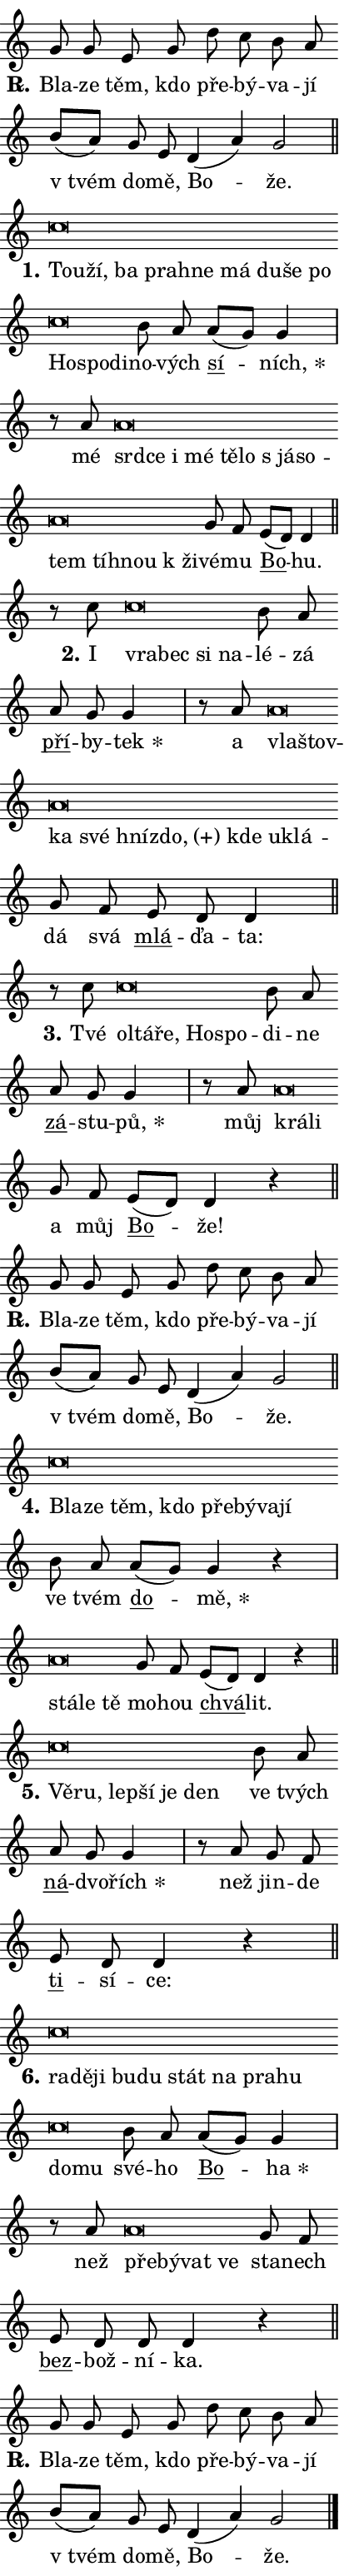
\version "2.24.0"
\header { tagline = "" }
\paper {
  indent = 0\cm
  top-margin = 0\cm
  right-margin = 0.13\cm % to fit lyric hyphens
  bottom-margin = 0\cm
  left-margin = 0\cm
  paper-width = 7\cm
  page-breaking = #ly:one-page-breaking
  system-system-spacing.basic-distance = #11
  score-system-spacing.basic-distance = #11
  ragged-last = ##f
}


%% Author: Thomas Morley
%% https://lists.gnu.org/archive/html/lilypond-user/2020-05/msg00002.html
#(define (line-position grob)
"Returns position of @var[grob} in current system:
   @code{'start}, if at first time-step
   @code{'end}, if at last time-step
   @code{'middle} otherwise
"
  (let* ((col (ly:item-get-column grob))
         (ln (ly:grob-object col 'left-neighbor))
         (rn (ly:grob-object col 'right-neighbor))
         (col-to-check-left (if (ly:grob? ln) ln col))
         (col-to-check-right (if (ly:grob? rn) rn col))
         (break-dir-left
           (and
             (ly:grob-property col-to-check-left 'non-musical #f)
             (ly:item-break-dir col-to-check-left)))
         (break-dir-right
           (and
             (ly:grob-property col-to-check-right 'non-musical #f)
             (ly:item-break-dir col-to-check-right))))
        (cond ((eqv? 1 break-dir-left) 'start)
              ((eqv? -1 break-dir-right) 'end)
              (else 'middle))))

#(define (tranparent-at-line-position vctor)
  (lambda (grob)
  "Relying on @code{line-position} select the relevant enry from @var{vctor}.
Used to determine transparency,"
    (case (line-position grob)
      ((end) (not (vector-ref vctor 0)))
      ((middle) (not (vector-ref vctor 1)))
      ((start) (not (vector-ref vctor 2))))))

noteHeadBreakVisibility =
#(define-music-function (break-visibility)(vector?)
"Makes @code{NoteHead}s transparent relying on @var{break-visibility}"
#{
  \override NoteHead.transparent =
    #(tranparent-at-line-position break-visibility)
#})

#(define delete-ledgers-for-transparent-note-heads
  (lambda (grob)
    "Reads whether a @code{NoteHead} is transparent.
If so this @code{NoteHead} is removed from @code{'note-heads} from
@var{grob}, which is supposed to be @code{LedgerLineSpanner}.
As a result ledgers are not printed for this @code{NoteHead}"
    (let* ((nhds-array (ly:grob-object grob 'note-heads))
           (nhds-list
             (if (ly:grob-array? nhds-array)
                 (ly:grob-array->list nhds-array)
                 '()))
           ;; Relies on the transparent-property being done before
           ;; Staff.LedgerLineSpanner.after-line-breaking is executed.
           ;; This is fragile ...
           (to-keep
             (remove
               (lambda (nhd)
                 (ly:grob-property nhd 'transparent #f))
               nhds-list)))
      ;; TODO find a better method to iterate over grob-arrays, similiar
      ;; to filter/remove etc for lists
      ;; For now rebuilt from scratch
      (set! (ly:grob-object grob 'note-heads)  '())
      (for-each
        (lambda (nhd)
          (ly:pointer-group-interface::add-grob grob 'note-heads nhd))
        to-keep))))

squashNotes = {
  \override NoteHead.X-extent = #'(-0.2 . 0.2)
  \override NoteHead.Y-extent = #'(-0.75 . 0)
  \override NoteHead.stencil =
    #(lambda (grob)
       (let ((pos (ly:grob-property grob 'staff-position)))
         (begin
           (if (< pos -7) (display "ERROR: Lower brevis then expected\n") (display ""))
           (if (<= pos -6) ly:text-interface::print ly:note-head::print))))
}
unSquashNotes = {
  \revert NoteHead.X-extent
  \revert NoteHead.Y-extent
  \revert NoteHead.stencil
}

hideNotes = \noteHeadBreakVisibility #begin-of-line-visible
unHideNotes = \noteHeadBreakVisibility #all-visible

% work-around for resetting accidentals
% https://lilypond.org/doc/v2.23/Documentation/notation/displaying-rhythms#unmetered-music
cadenzaMeasure = {
  \cadenzaOff
  \partial 1024 s1024
  \cadenzaOn
}

#(define-markup-command (accent layout props text) (markup?)
  "Underline accented syllable"
  (interpret-markup layout props
    #{\markup \override #'(offset . 4.3) \underline { #text }#}))

responsum = \markup \concat {
  "R" \hspace #-1.05 \path #0.1 #'((moveto 0 0.07) (lineto 0.9 0.8)) \hspace #0.05 "."
}

spaceSize = #0.6828661417322834 % exact space size for TeX Gyre Schola

\layout {
  \context {
    \Staff
    \remove "Time_signature_engraver"
    \override LedgerLineSpanner.after-line-breaking = #delete-ledgers-for-transparent-note-heads
  }
  \context {
    \Lyrics {
      \override LyricSpace.minimum-distance = \spaceSize
      \override LyricText.font-name = #"TeX Gyre Schola"
      \override LyricText.font-size = 1
      \override StanzaNumber.font-name = #"TeX Gyre Schola Bold"
      \override StanzaNumber.font-size = 1
    }
  }
  \context {
    \Score 
    \override NoteHead.text =
      #(lambda (grob) 
        (let ((pos (ly:grob-property grob 'staff-position)))
          #{\markup {
            \combine
              \halign #-0.55 \raise #(if (= pos -6) 0 0.5) \override #'(thickness . 2) \draw-line #'(3.2 . 0)
              \musicglyph "noteheads.sM1"
          }#}))
  }
}

% magnetic-lyrics.ily
%
%   written by
%     Jean Abou Samra <jean@abou-samra.fr>
%     Werner Lemberg <wl@gnu.org>
%
%   adapted by
%     Jiri Hon <jiri.hon@gmail.com>
%
% Version 2022-Apr-15

% https://www.mail-archive.com/lilypond-user@gnu.org/msg149350.html

#(define (Left_hyphen_pointer_engraver context)
   "Collect syllable-hyphen-syllable occurrences in lyrics and store
them in properties.  This engraver only looks to the left.  For
example, if the lyrics input is @code{foo -- bar}, it does the
following.

@itemize @bullet
@item
Set the @code{text} property of the @code{LyricHyphen} grob between
@q{foo} and @q{bar} to @code{foo}.

@item
Set the @code{left-hyphen} property of the @code{LyricText} grob with
text @q{foo} to the @code{LyricHyphen} grob between @q{foo} and
@q{bar}.
@end itemize

Use this auxiliary engraver in combination with the
@code{lyric-@/text::@/apply-@/magnetic-@/offset!} hook."
   (let ((hyphen #f)
         (text #f))
     (make-engraver
      (acknowledgers
       ((lyric-syllable-interface engraver grob source-engraver)
        (set! text grob)))
      (end-acknowledgers
       ((lyric-hyphen-interface engraver grob source-engraver)
        ;(when (not (grob::has-interface grob 'lyric-space-interface))
          (set! hyphen grob)));)
      ((stop-translation-timestep engraver)
       (when (and text hyphen)
         (ly:grob-set-object! text 'left-hyphen hyphen))
       (set! text #f)
       (set! hyphen #f)))))

#(define (lyric-text::apply-magnetic-offset! grob)
   "If the space between two syllables is less than the value in
property @code{LyricText@/.details@/.squash-threshold}, move the right
syllable to the left so that it gets concatenated with the left
syllable.

Use this function as a hook for
@code{LyricText@/.after-@/line-@/breaking} if the
@code{Left_@/hyphen_@/pointer_@/engraver} is active."
   (let ((hyphen (ly:grob-object grob 'left-hyphen #f)))
     (when hyphen
       (let ((left-text (ly:spanner-bound hyphen LEFT)))
         (when (grob::has-interface left-text 'lyric-syllable-interface)
           (let* ((common (ly:grob-common-refpoint grob left-text X))
                  (this-x-ext (ly:grob-extent grob common X))
                  (left-x-ext
                   (begin
                     ;; Trigger magnetism for left-text.
                     (ly:grob-property left-text 'after-line-breaking)
                     (ly:grob-extent left-text common X)))
                  ;; `delta` is the gap width between two syllables.
                  (delta (- (interval-start this-x-ext)
                            (interval-end left-x-ext)))
                  (details (ly:grob-property grob 'details))
                  (threshold (assoc-get 'squash-threshold details 0.2)))
             (when (< delta threshold)
               (let* (;; We have to manipulate the input text so that
                      ;; ligatures crossing syllable boundaries are not
                      ;; disabled.  For languages based on the Latin
                      ;; script this is essentially a beautification.
                      ;; However, for non-Western scripts it can be a
                      ;; necessity.
                      (lt (ly:grob-property left-text 'text))
                      (rt (ly:grob-property grob 'text))
                      (is-space (grob::has-interface hyphen 'lyric-space-interface))
                      (space (if is-space " " ""))
                      (extra-delta (if is-space spaceSize 0))
                      ;; Append new syllable.
                      (ltrt-space (if (and (string? lt) (string? rt))
                                (string-append lt space rt)
                                (make-concat-markup (list lt space rt))))
                      ;; Right-align `ltrt` to the right side.
                      (ltrt-space-markup (grob-interpret-markup
                               grob
                               (make-translate-markup
                                (cons (interval-length this-x-ext) 0)
                                (make-right-align-markup ltrt-space)))))
                 (begin
                   ;; Don't print `left-text`.
                   (ly:grob-set-property! left-text 'stencil #f)
                   ;; Set text and stencil (which holds all collected
                   ;; syllables so far) and shift it to the left.
                   (ly:grob-set-property! grob 'text ltrt-space)
                   (ly:grob-set-property! grob 'stencil ltrt-space-markup)
                   (ly:grob-translate-axis! grob (- (- delta extra-delta)) X))))))))))


#(define (lyric-hyphen::displace-bounds-first grob)
   ;; Make very sure this callback isn't triggered too early.
   (let ((left (ly:spanner-bound grob LEFT))
         (right (ly:spanner-bound grob RIGHT)))
     (ly:grob-property left 'after-line-breaking)
     (ly:grob-property right 'after-line-breaking)
     (ly:lyric-hyphen::print grob)))

squashThreshold = #0.4

\layout {
  \context {
    \Lyrics
    \consists #Left_hyphen_pointer_engraver
    \override LyricText.after-line-breaking =
      #lyric-text::apply-magnetic-offset!
    \override LyricHyphen.stencil = #lyric-hyphen::displace-bounds-first
    \override LyricText.details.squash-threshold = \squashThreshold
    \override LyricHyphen.minimum-distance = 0
    \override LyricHyphen.minimum-length = \squashThreshold
  }
}

squashText = \override LyricText.details.squash-threshold = 9999
unSquashText = \override LyricText.details.squash-threshold = \squashThreshold

leftText = \override LyricText.self-alignment-X = #LEFT
unLeftText = \revert LyricText.self-alignment-X

starOffset = #(lambda (grob) 
                (let ((x_offset (ly:self-alignment-interface::aligned-on-x-parent grob)))
                  (if (= x_offset 0) 0 (+ x_offset 1.2))))

star = #(define-music-function (syllable)(string?)
"Append star separator at the end of a syllable"
#{
  \once \override LyricText.X-offset = #starOffset
  \lyricmode { \markup {
    #syllable
    \override #'((font-name . "TeX Gyre Schola Bold")) \hspace #0.2 \lower #0.65 \larger "*"
  } }
#})

starAccent = #(define-music-function (syllable)(string?)
"Append star separator at the end of a syllable and make accent"
#{
  \once \override LyricText.X-offset = #starOffset
  \lyricmode { \markup {
    \accent #syllable
    \override #'((font-name . "TeX Gyre Schola Bold")) \hspace #0.2 \lower #0.65 \larger "*"
  } }
#})

breath = #(define-music-function (syllable)(string?)
"Append breathing indicator at the end of a syllable"
#{
  \lyricmode { \markup { #syllable "+" } }
#})

optionalBreath = #(define-music-function (syllable)(string?)
"Append optional breathing indicator at the end of a syllable"
#{
  \lyricmode { \markup { #syllable "(+)" } }
#})


\score {
    <<
        \new Voice = "melody" { \cadenzaOn \key c \major \relative { g'8 g e g \bar "" d' c b a \bar "" b[( a)] \bar "" g e \bar "" d4( a') g2 \cadenzaMeasure \bar "||" \break } }
        \new Lyrics \lyricsto "melody" { \lyricmode { \set stanza = \responsum
Bla -- ze těm, kdo pře -- bý -- va -- jí "v tvém" do -- mě, Bo -- že. } }
    >>
    \layout {}
}

\score {
    <<
        \new Voice = "melody" { \cadenzaOn \key c \major \relative { \squashNotes c''\breve*1/16 \hideNotes \breve*1/16 \bar "" \breve*1/16 \bar "" \breve*1/16 \bar "" \breve*1/16 \bar "" \breve*1/16 \bar "" \breve*1/16 \bar "" \breve*1/16 \bar "" \breve*1/16 \bar "" \breve*1/16 \bar "" \breve*1/16 \breve*1/16 \bar "" \unHideNotes \unSquashNotes b8 a \bar "" a[( g)] g4 \cadenzaMeasure \bar "|" r8 a8 \squashNotes a\breve*1/16 \hideNotes \breve*1/16 \bar "" \breve*1/16 \bar "" \breve*1/16 \bar "" \breve*1/16 \bar "" \breve*1/16 \bar "" \breve*1/16 \bar "" \breve*1/16 \bar "" \breve*1/16 \bar "" \breve*1/16 \bar "" \breve*1/16 \breve*1/16 \bar "" \unHideNotes \unSquashNotes g8 f \bar "" e[( d)] d4 \cadenzaMeasure \bar "||" \break } }
        \new Lyrics \lyricsto "melody" { \lyricmode { \set stanza = "1."
\leftText Tou -- \squashText ží, ba pra -- hne má du -- še po Ho -- spo -- di -- \unLeftText \unSquashText no -- vých \markup \accent sí -- \star ních, mé \leftText srd -- \squashText ce i mé tě -- lo "s já" -- so -- tem tíh -- nou "k ži" -- \unLeftText \unSquashText vé -- mu \markup \accent Bo -- hu. } }
    >>
    \layout {}
}

\score {
    <<
        \new Voice = "melody" { \cadenzaOn \key c \major \relative { r8 c''8 \squashNotes c\breve*1/16 \hideNotes \breve*1/16 \bar "" \breve*1/16 \breve*1/16 \bar "" \unHideNotes \unSquashNotes b8 a \bar "" a g g4 \cadenzaMeasure \bar "|" r8 a8 \squashNotes a\breve*1/16 \hideNotes \breve*1/16 \bar "" \breve*1/16 \bar "" \breve*1/16 \bar "" \breve*1/16 \bar "" \breve*1/16 \bar "" \breve*1/16 \bar "" \breve*1/16 \breve*1/16 \bar "" \unHideNotes \unSquashNotes g8 f \bar "" e d d4 \cadenzaMeasure \bar "||" \break } }
        \new Lyrics \lyricsto "melody" { \lyricmode { \set stanza = "2."
I \leftText vra -- \squashText bec si na -- \unLeftText \unSquashText lé -- zá \markup \accent pří -- by -- \star tek a \leftText vla -- \squashText štov -- ka své hníz -- \optionalBreath do, kde u -- klá -- \unLeftText \unSquashText dá svá \markup \accent mlá -- ďa -- ta: } }
    >>
    \layout {}
}

\score {
    <<
        \new Voice = "melody" { \cadenzaOn \key c \major \relative { r8 c''8 \squashNotes c\breve*1/16 \hideNotes \breve*1/16 \bar "" \breve*1/16 \bar "" \breve*1/16 \breve*1/16 \bar "" \unHideNotes \unSquashNotes b8 a \bar "" a g g4 \cadenzaMeasure \bar "|" r8 a8 \squashNotes a\breve*1/16 \hideNotes \breve*1/16 \bar "" \unHideNotes \unSquashNotes g8 f \bar "" e[( d)] d4 r \cadenzaMeasure \bar "||" \break } }
        \new Lyrics \lyricsto "melody" { \lyricmode { \set stanza = "3."
Tvé \leftText ol -- \squashText tá -- ře, Ho -- spo -- \unLeftText \unSquashText di -- ne \markup \accent zá -- stu -- \star pů, můj \leftText krá -- \squashText li \unLeftText \unSquashText a můj \markup \accent Bo -- že! } }
    >>
    \layout {}
}

\score {
    <<
        \new Voice = "melody" { \cadenzaOn \key c \major \relative { g'8 g e g \bar "" d' c b a \bar "" b[( a)] \bar "" g e \bar "" d4( a') g2 \cadenzaMeasure \bar "||" \break } }
        \new Lyrics \lyricsto "melody" { \lyricmode { \set stanza = \responsum
Bla -- ze těm, kdo pře -- bý -- va -- jí "v tvém" do -- mě, Bo -- že. } }
    >>
    \layout {}
}

\score {
    <<
        \new Voice = "melody" { \cadenzaOn \key c \major \relative { \squashNotes c''\breve*1/16 \hideNotes \breve*1/16 \bar "" \breve*1/16 \bar "" \breve*1/16 \bar "" \breve*1/16 \bar "" \breve*1/16 \bar "" \breve*1/16 \breve*1/16 \bar "" \unHideNotes \unSquashNotes b8 a \bar "" a[( g)] g4 r \cadenzaMeasure \bar "|" \squashNotes a\breve*1/16 \hideNotes \breve*1/16 \breve*1/16 \bar "" \unHideNotes \unSquashNotes g8 f \bar "" e[( d)] d4 r \cadenzaMeasure \bar "||" \break } }
        \new Lyrics \lyricsto "melody" { \lyricmode { \set stanza = "4."
\leftText Bla -- \squashText ze těm, kdo pře -- bý -- va -- jí \unLeftText \unSquashText ve tvém \markup \accent do -- \star mě, \leftText stá -- \squashText le tě \unLeftText \unSquashText mo -- hou \markup \accent chvá -- lit. } }
    >>
    \layout {}
}

\score {
    <<
        \new Voice = "melody" { \cadenzaOn \key c \major \relative { \squashNotes c''\breve*1/16 \hideNotes \breve*1/16 \bar "" \breve*1/16 \bar "" \breve*1/16 \bar "" \breve*1/16 \breve*1/16 \bar "" \unHideNotes \unSquashNotes b8 a \bar "" a g g4 \cadenzaMeasure \bar "|" r8 a8 g8 f \bar "" e d d4 r \cadenzaMeasure \bar "||" \break } }
        \new Lyrics \lyricsto "melody" { \lyricmode { \set stanza = "5."
\leftText Vě -- \squashText ru, lep -- ší je den \unLeftText \unSquashText ve tvých \markup \accent ná -- dvo -- \star řích než jin -- de \markup \accent ti -- sí -- ce: } }
    >>
    \layout {}
}

\score {
    <<
        \new Voice = "melody" { \cadenzaOn \key c \major \relative { \squashNotes c''\breve*1/16 \hideNotes \breve*1/16 \bar "" \breve*1/16 \bar "" \breve*1/16 \bar "" \breve*1/16 \bar "" \breve*1/16 \bar "" \breve*1/16 \bar "" \breve*1/16 \bar "" \breve*1/16 \bar "" \breve*1/16 \breve*1/16 \bar "" \unHideNotes \unSquashNotes b8 a \bar "" a[( g)] g4 \cadenzaMeasure \bar "|" r8 a8 \squashNotes a\breve*1/16 \hideNotes \breve*1/16 \bar "" \breve*1/16 \breve*1/16 \bar "" \unHideNotes \unSquashNotes g8 f \bar "" e d d d4 r \cadenzaMeasure \bar "||" \break } }
        \new Lyrics \lyricsto "melody" { \lyricmode { \set stanza = "6."
\leftText ra -- \squashText dě -- ji bu -- du stát na pra -- hu do -- mu \unLeftText \unSquashText své -- ho \markup \accent Bo -- \star ha než \leftText pře -- \squashText bý -- vat ve \unLeftText \unSquashText sta -- nech \markup \accent bez -- bož -- ní -- ka. } }
    >>
    \layout {}
}

\score {
    <<
        \new Voice = "melody" { \cadenzaOn \key c \major \relative { g'8 g e g \bar "" d' c b a \bar "" b[( a)] \bar "" g e \bar "" d4( a') g2 \cadenzaMeasure \bar "||" \break } \bar "|." }
        \new Lyrics \lyricsto "melody" { \lyricmode { \set stanza = \responsum
Bla -- ze těm, kdo pře -- bý -- va -- jí "v tvém" do -- mě, Bo -- že. } }
    >>
    \layout {}
}
